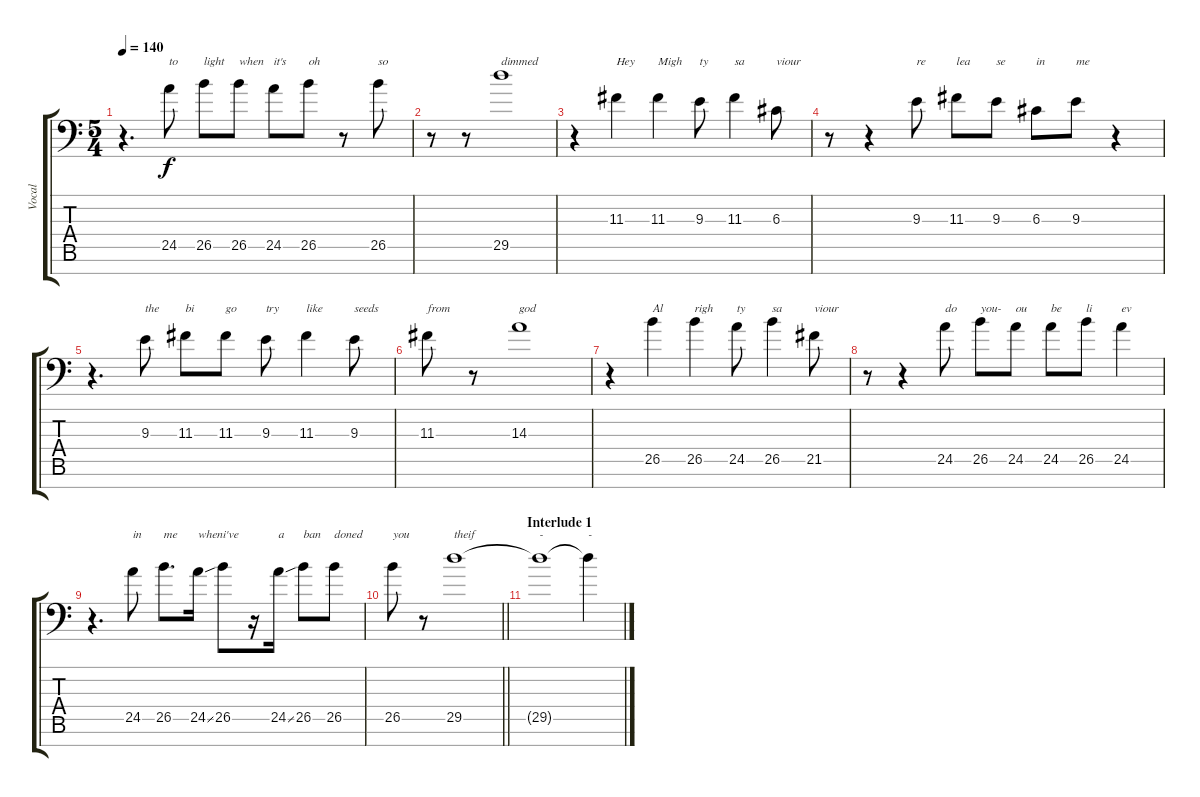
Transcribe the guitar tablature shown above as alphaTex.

\track ("Vocal" "Vocal") {solo instrument tenorsax}
\staff {score tabs}
\tuning (E4 B3 G3 D3 A2 E2 C-1) {hide}
\ts (5 4)
\tempo 140
\clef f4
\ks c
r.4{d dy f} 24.5.8{txt "to"} 26.5.8{txt "light"} 26.5.8{txt "when"} 24.5.8{txt "it's"} 26.5.8{txt "oh"} r.8 26.5.8{txt "so"} |
r.8 r.8 29.5.1{txt "dimmed"} |
r.4 11.3.4{txt "Hey"} 11.3.4{txt "Migh"} 9.3.8{txt "ty"} 11.3.4{txt "sa"} 6.3.8{txt "viour"} |
r.8 r.4 9.3.8{txt "re"} 11.3.8{txt "lea"} 9.3.8{txt "se"} 6.3.8{txt "in"} 9.3.8{txt "me"} r.4 |
r.4{d} 9.3.8{txt "the"} 11.3.8{txt "bi"} 11.3.8{txt "go"} 9.3.8{txt "try"} 11.3.4{txt "like"} 9.3.8{txt "seeds"} |
11.3.8{txt "from"} r.8 14.3.1{txt "god"} |
r.4 26.5.4{txt "Al"} 26.5.4{txt "righ"} 24.5.8{txt "ty"} 26.5.4{txt "sa"} 21.5.8{txt "viour"} |
r.8 r.4 24.5.8{txt "do"} 26.5.8{txt "you-"} 24.5.8{txt "ou"} 24.5.8{txt "be"} 26.5.8{txt "li"} 24.5.4{txt "ev"} |
r.4{d} 24.5.8{txt "in"} 26.5.8{d txt "me"} 24.5{ss}.16{txt "when"} 26.5.8{txt "i've"} r.16 24.5{ss}.16{txt "a"} 26.5.8{txt "ban"} 26.5.8{txt "doned"} |
\barLineRight lightlight
26.5.8{txt "you"} r.8 29.5.1{txt "theif"} |
\section ("" "Interlude 1")
29.5{t}.1{txt "-"} 29.5{t}.4{txt "-"}
